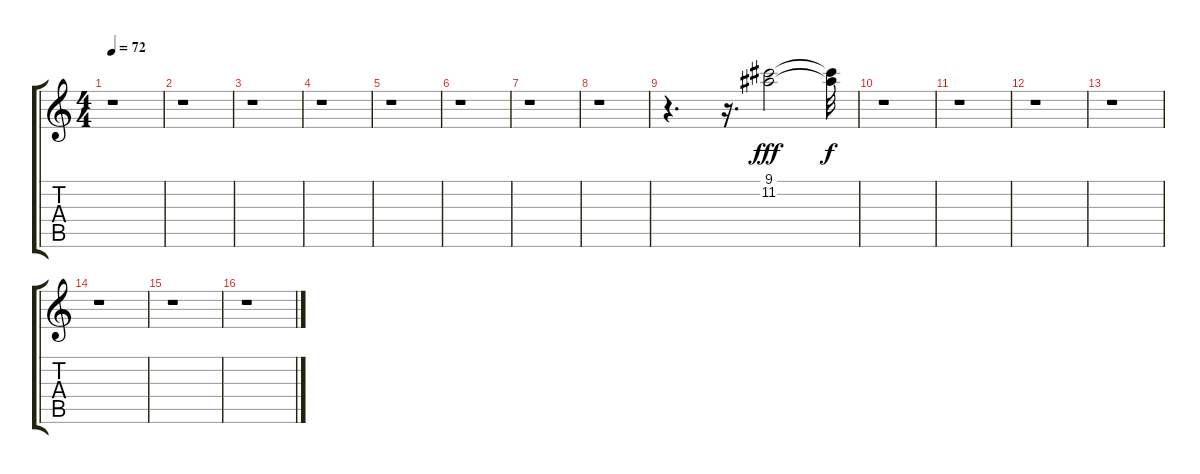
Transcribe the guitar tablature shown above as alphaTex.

\track "" {instrument acousticguitarnylon}
\staff {score tabs}
\tuning (E4 B3 G3 D3 A2 E2) {hide}
\ts (4 4)
\tempo 72
\clef g2
\ks c
r.1{dy fff} |
r.1 |
r.1 |
r.1 |
r.1 |
r.1 |
r.1 |
r.1 |
r.4{d} r.16{d} (9.1 11.2).2 (9.1{t} 11.2{t}).32{dy f} |
r.1 |
r.1 |
r.1 |
r.1 |
r.1 |
r.1 |
r.1
